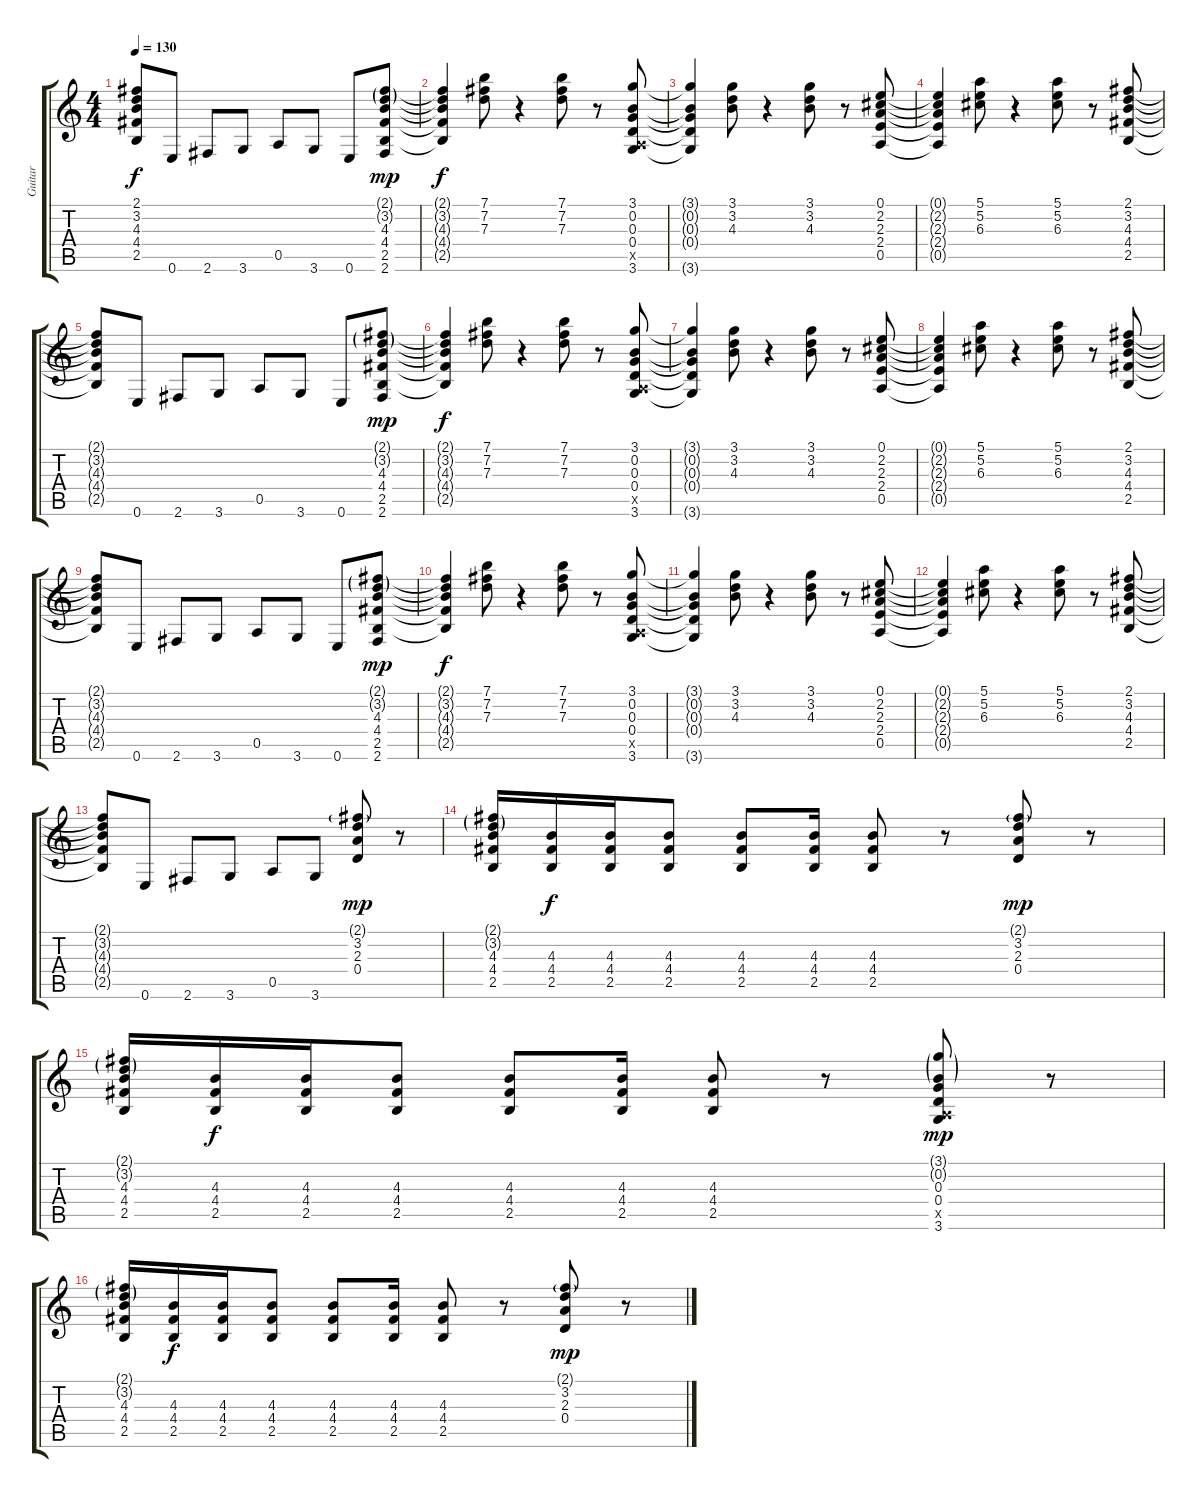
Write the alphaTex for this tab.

\track ("Guitar " "Guitar ") {instrument distortionguitar}
\staff {score tabs}
\tuning (E4 B3 G3 D3 A2 E2) {hide}
\ts (4 4)
\tempo 130
\clef g2
\ks c
(2.1{t} 3.2{t} 4.3{t} 4.4{t} 2.5{t}).8{dy f} 0.6.8 2.6.8 3.6.8 0.5.8 3.6.8 0.6.8 (2.1{g} 3.2{g} 4.3 4.4 2.5 2.6).8{dy mp} |
(2.1{t} 3.2{t} 4.3{t} 4.4{t} 2.5{t}).4{dy f} (7.1 7.2 7.3).8 r.4 (7.1 7.2 7.3).8 r.8 (3.1 0.2 0.3 0.4 0.5{x} 3.6).8 |
(3.1{t} 0.2{t} 0.3{t} 0.4{t} 3.6{t}).4 (3.1 3.2 4.3).8 r.4 (3.1 3.2 4.3).8 r.8 (0.1 2.2 2.3 2.4 0.5).8 |
(0.1{t} 2.2{t} 2.3{t} 2.4{t} 0.5{t}).4 (5.1 5.2 6.3).8 r.4 (5.1 5.2 6.3).8 r.8 (2.1 3.2 4.3 4.4 2.5).8 |
(2.1{t} 3.2{t} 4.3{t} 4.4{t} 2.5{t}).8 0.6.8 2.6.8 3.6.8 0.5.8 3.6.8 0.6.8 (2.1{g} 3.2{g} 4.3 4.4 2.5 2.6).8{dy mp} |
(2.1{t} 3.2{t} 4.3{t} 4.4{t} 2.5{t}).4{dy f} (7.1 7.2 7.3).8 r.4 (7.1 7.2 7.3).8 r.8 (3.1 0.2 0.3 0.4 0.5{x} 3.6).8 |
(3.1{t} 0.2{t} 0.3{t} 0.4{t} 3.6{t}).4 (3.1 3.2 4.3).8 r.4 (3.1 3.2 4.3).8 r.8 (0.1 2.2 2.3 2.4 0.5).8 |
(0.1{t} 2.2{t} 2.3{t} 2.4{t} 0.5{t}).4 (5.1 5.2 6.3).8 r.4 (5.1 5.2 6.3).8 r.8 (2.1 3.2 4.3 4.4 2.5).8 |
(2.1{t} 3.2{t} 4.3{t} 4.4{t} 2.5{t}).8 0.6.8 2.6.8 3.6.8 0.5.8 3.6.8 0.6.8 (2.1{g} 3.2{g} 4.3 4.4 2.5 2.6).8{dy mp} |
(2.1{t} 3.2{t} 4.3{t} 4.4{t} 2.5{t}).4{dy f} (7.1 7.2 7.3).8 r.4 (7.1 7.2 7.3).8 r.8 (3.1 0.2 0.3 0.4 0.5{x} 3.6).8 |
(3.1{t} 0.2{t} 0.3{t} 0.4{t} 3.6{t}).4 (3.1 3.2 4.3).8 r.4 (3.1 3.2 4.3).8 r.8 (0.1 2.2 2.3 2.4 0.5).8 |
(0.1{t} 2.2{t} 2.3{t} 2.4{t} 0.5{t}).4 (5.1 5.2 6.3).8 r.4 (5.1 5.2 6.3).8 r.8 (2.1 3.2 4.3 4.4 2.5).8 |
(2.1{t} 3.2{t} 4.3{t} 4.4{t} 2.5{t}).8 0.6.8 2.6.8 3.6.8 0.5.8 3.6.8 (2.1{g} 3.2 2.3 0.4).8{dy mp} r.8 |
(2.1{g} 3.2{g} 4.3 4.4 2.5).16 (4.3 4.4 2.5).16{dy f} (4.3 4.4 2.5).16 (4.3 4.4 2.5).8 (4.3 4.4 2.5).8 (4.3 4.4 2.5).16 (4.3 4.4 2.5).8 r.8 (2.1{g} 3.2 2.3 0.4).8{dy mp} r.8 |
(2.1{g} 3.2{g} 4.3 4.4 2.5).16 (4.3 4.4 2.5).16{dy f} (4.3 4.4 2.5).16 (4.3 4.4 2.5).8 (4.3 4.4 2.5).8 (4.3 4.4 2.5).16 (4.3 4.4 2.5).8 r.8 (3.1{g} 0.2{g} 0.3 0.4 0.5{x} 3.6).8{dy mp} r.8 |
(2.1{g} 3.2{g} 4.3 4.4 2.5).16 (4.3 4.4 2.5).16{dy f} (4.3 4.4 2.5).16 (4.3 4.4 2.5).8 (4.3 4.4 2.5).8 (4.3 4.4 2.5).16 (4.3 4.4 2.5).8 r.8 (2.1{g} 3.2 2.3 0.4).8{dy mp} r.8
